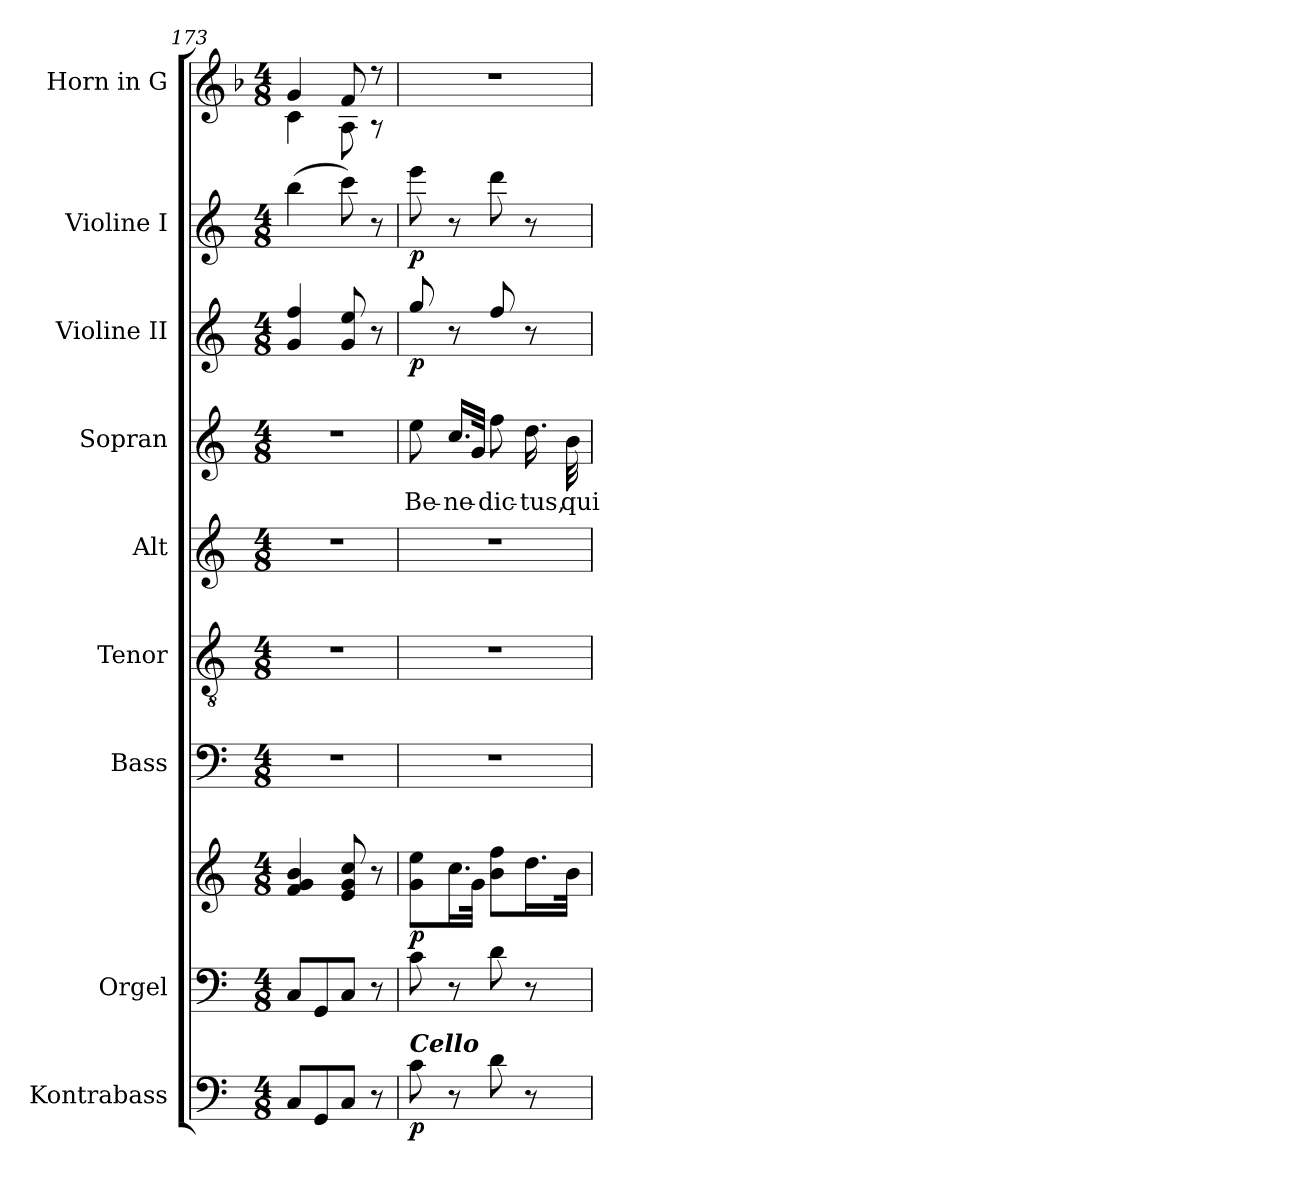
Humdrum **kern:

**kern	**dynam	**kern	**kern	**dynam	**kern	**kern	**kern	**kern	**text	**kern	**dynam	**kern	**dynam	**kern
*part9	*part9	*part8	*part8	*part8	*part7	*part6	*part5	*part4	*part4	*part3	*part3	*part2	*part2	*part1
*staff10	*staff10	*staff9	*staff8	*staff8/9	*staff7	*staff6	*staff5	*staff4	*staff4	*staff3	*staff3	*staff2	*staff2	*staff1
*I"Kontrabass	*	*I"Orgel	*	*	*I"Bass	*I"Tenor	*I"Alt	*I"Sopran	*	*I"Violine II	*	*I"Violine I	*	*I"Horn in G
*I'Kb.	*	*I'Org.	*	*	*I'B	*I'T	*I'A	*I'S	*	*I'Vl. II	*	*I'Vl. I	*	*I'Hrn.
*clefF4	*	*clefF4	*clefG2	*	*clefF4	*clefGv2	*clefG2	*clefG2	*	*clefG2	*	*clefG2	*	*clefG2
*ITrd7c12	*	*	*	*	*	*	*	*	*	*ITrd7c12	*	*ITrd7c12	*	*ITrd3c5
*k[]	*	*k[]	*k[]	*	*k[]	*k[]	*k[]	*k[]	*	*k[]	*	*k[]	*	*k[]
*C:	*	*C:	*C:	*	*C:	*C:	*C:	*C:	*	*C:	*	*C:	*	*C:
*M4/8	*	*M4/8	*M4/8	*	*M4/8	*M4/8	*M4/8	*M4/8	*	*M4/8	*	*M4/8	*	*M4/8
=173	=173	=173	=173	=173	=173	=173	=173	=173	=173	=173	=173	=173	=173	=173
*	*	*	*	*	*	*	*	*	*	*	*	*	*	*^
8CC/L	.	8C/L	4f/ 4g/ 4b/	.	2r	2r	2r	2r	.	4G/ 4f/	.	(>4b\	.	4d/	4G\
8GGG/	.	8GG/	.	.	.	.	.	.	.	.	.	.	.	.	.
8CC/J	.	8C/J	8e/ 8g/ 8cc/	.	.	.	.	.	.	8G/ 8e/	.	8cc\)	.	8c/	8E\
8r	.	8r	8r	.	.	.	.	.	.	8r	.	8r	.	8r	8r
!!LO:PB:g=z
=174	=174	=174	=174	=174	=174	=174	=174	=174	=174	=174	=174	=174	=174	=174	=174
!LO:TX:a:Bi:t=Cello	!	!	!	!	!	!	!	!	!	!	!	!	!	!	!
!	!LO:DY:b	!	!	!LO:DY:b	!	!	!	!	!LO:LY:b	!	!LO:DY:b	!	!LO:DY:b	!	!
*	*	*	*	*	*	*	*	*	*	*	*	*	*	*v	*v
8C\	p	8c\	8g\ 8ee\L	p	2r	2r	2r	8ee\	Be-	8g/	p	8ee\	p	2r
!	!	!	!	!	!	!	!	!	!LO:LY:b	!	!	!	!	!
8r	.	8r	16.cc\L	.	.	.	.	16.cc/LL	-ne-	8r	.	8r	.	.
.	.	.	32g\JJk	.	.	.	.	32g/JJk	.	.	.	.	.	.
!	!	!	!	!	!	!	!	!	!LO:LY:b	!	!	!	!	!
8D\	.	8d\	8b\ 8ff\L	.	.	.	.	8ff\	-dic-	8f/	.	8dd\	.	.
!	!	!	!	!	!	!	!	!	!LO:LY:b	!	!	!	!	!
8r	.	8r	16.dd\L	.	.	.	.	16.dd\	-tus,	8r	.	8r	.	.
!	!	!	!	!	!	!	!	!	!LO:LY:b	!	!	!	!	!
.	.	.	32b\JJk	.	.	.	.	32b\	qui	.	.	.	.	.
=	=	=	=	=	=	=	=	=	=	=	=	=	=	=
*-	*-	*-	*-	*-	*-	*-	*-	*-	*-	*-	*-	*-	*-	*-
